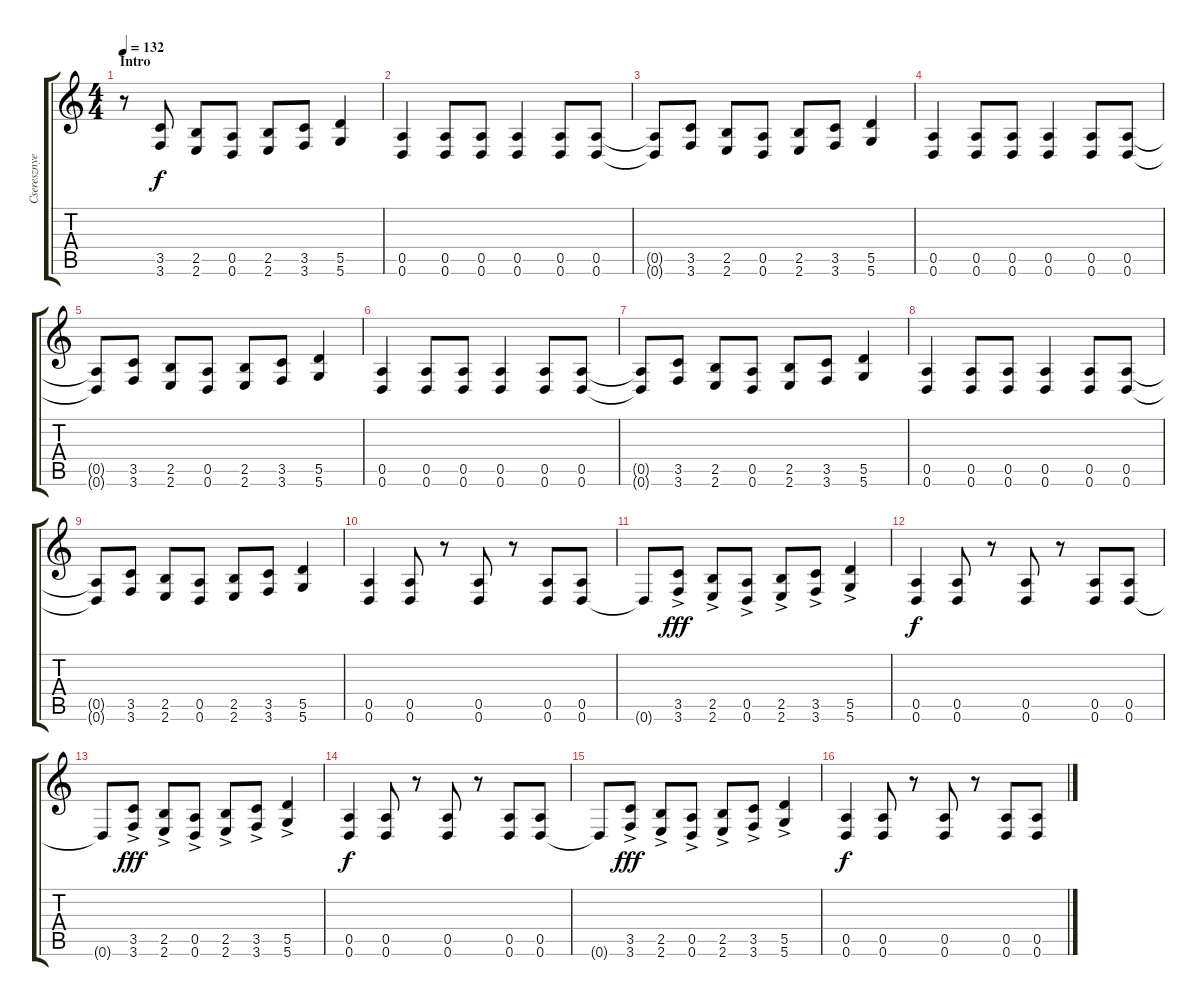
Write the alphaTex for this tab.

\track ("Cseresznye 2" "Cseresznye") {instrument distortionguitar}
\staff {score tabs}
\tuning (E4 B3 G3 D3 A2 D2) {hide}
\ts (4 4)
\section ("" "Intro")
\tempo 132
\clef g2
\ks c
r.8{dy f instrument lead2sawtooth} (3.5 3.6).8 (2.5 2.6).8 (0.5 0.6).8 (2.5 2.6).8 (3.5 3.6).8 (5.5 5.6).4 |
(0.5 0.6).4 (0.5 0.6).8 (0.5 0.6).8 (0.5 0.6).4 (0.5 0.6).8 (0.5 0.6).8 |
(0.5{t} 0.6{t}).8 (3.5 3.6).8 (2.5 2.6).8 (0.5 0.6).8 (2.5 2.6).8 (3.5 3.6).8 (5.5 5.6).4 |
(0.5 0.6).4 (0.5 0.6).8 (0.5 0.6).8 (0.5 0.6).4 (0.5 0.6).8 (0.5 0.6).8 |
(0.5{t} 0.6{t}).8 (3.5 3.6).8 (2.5 2.6).8 (0.5 0.6).8 (2.5 2.6).8 (3.5 3.6).8 (5.5 5.6).4 |
(0.5 0.6).4 (0.5 0.6).8 (0.5 0.6).8 (0.5 0.6).4 (0.5 0.6).8 (0.5 0.6).8 |
(0.5{t} 0.6{t}).8 (3.5 3.6).8 (2.5 2.6).8 (0.5 0.6).8 (2.5 2.6).8 (3.5 3.6).8 (5.5 5.6).4 |
(0.5 0.6).4 (0.5 0.6).8 (0.5 0.6).8 (0.5 0.6).4 (0.5 0.6).8 (0.5 0.6).8 |
(0.5{t} 0.6{t}).8 (3.5 3.6).8 (2.5 2.6).8 (0.5 0.6).8 (2.5 2.6).8 (3.5 3.6).8 (5.5 5.6).4 |
(0.5 0.6).4 (0.5 0.6).8 r.8 (0.5 0.6).8 r.8 (0.5 0.6).8 (0.5 0.6).8 |
0.6{t}.8 (3.5{ac} 3.6{ac}).8{dy fff} (2.5{ac} 2.6{ac}).8 (0.5{ac} 0.6{ac}).8 (2.5{ac} 2.6{ac}).8 (3.5{ac} 3.6{ac}).8 (5.5{ac} 5.6{ac}).4 |
(0.5 0.6).4{dy f} (0.5 0.6).8 r.8 (0.5 0.6).8 r.8 (0.5 0.6).8 (0.5 0.6).8 |
0.6{t}.8 (3.5{ac} 3.6{ac}).8{dy fff} (2.5{ac} 2.6{ac}).8 (0.5{ac} 0.6{ac}).8 (2.5{ac} 2.6{ac}).8 (3.5{ac} 3.6{ac}).8 (5.5{ac} 5.6{ac}).4 |
(0.5 0.6).4{dy f} (0.5 0.6).8 r.8 (0.5 0.6).8 r.8 (0.5 0.6).8 (0.5 0.6).8 |
0.6{t}.8 (3.5{ac} 3.6{ac}).8{dy fff} (2.5{ac} 2.6{ac}).8 (0.5{ac} 0.6{ac}).8 (2.5{ac} 2.6{ac}).8 (3.5{ac} 3.6{ac}).8 (5.5{ac} 5.6{ac}).4 |
(0.5 0.6).4{dy f} (0.5 0.6).8 r.8 (0.5 0.6).8 r.8 (0.5 0.6).8 (0.5 0.6).8
